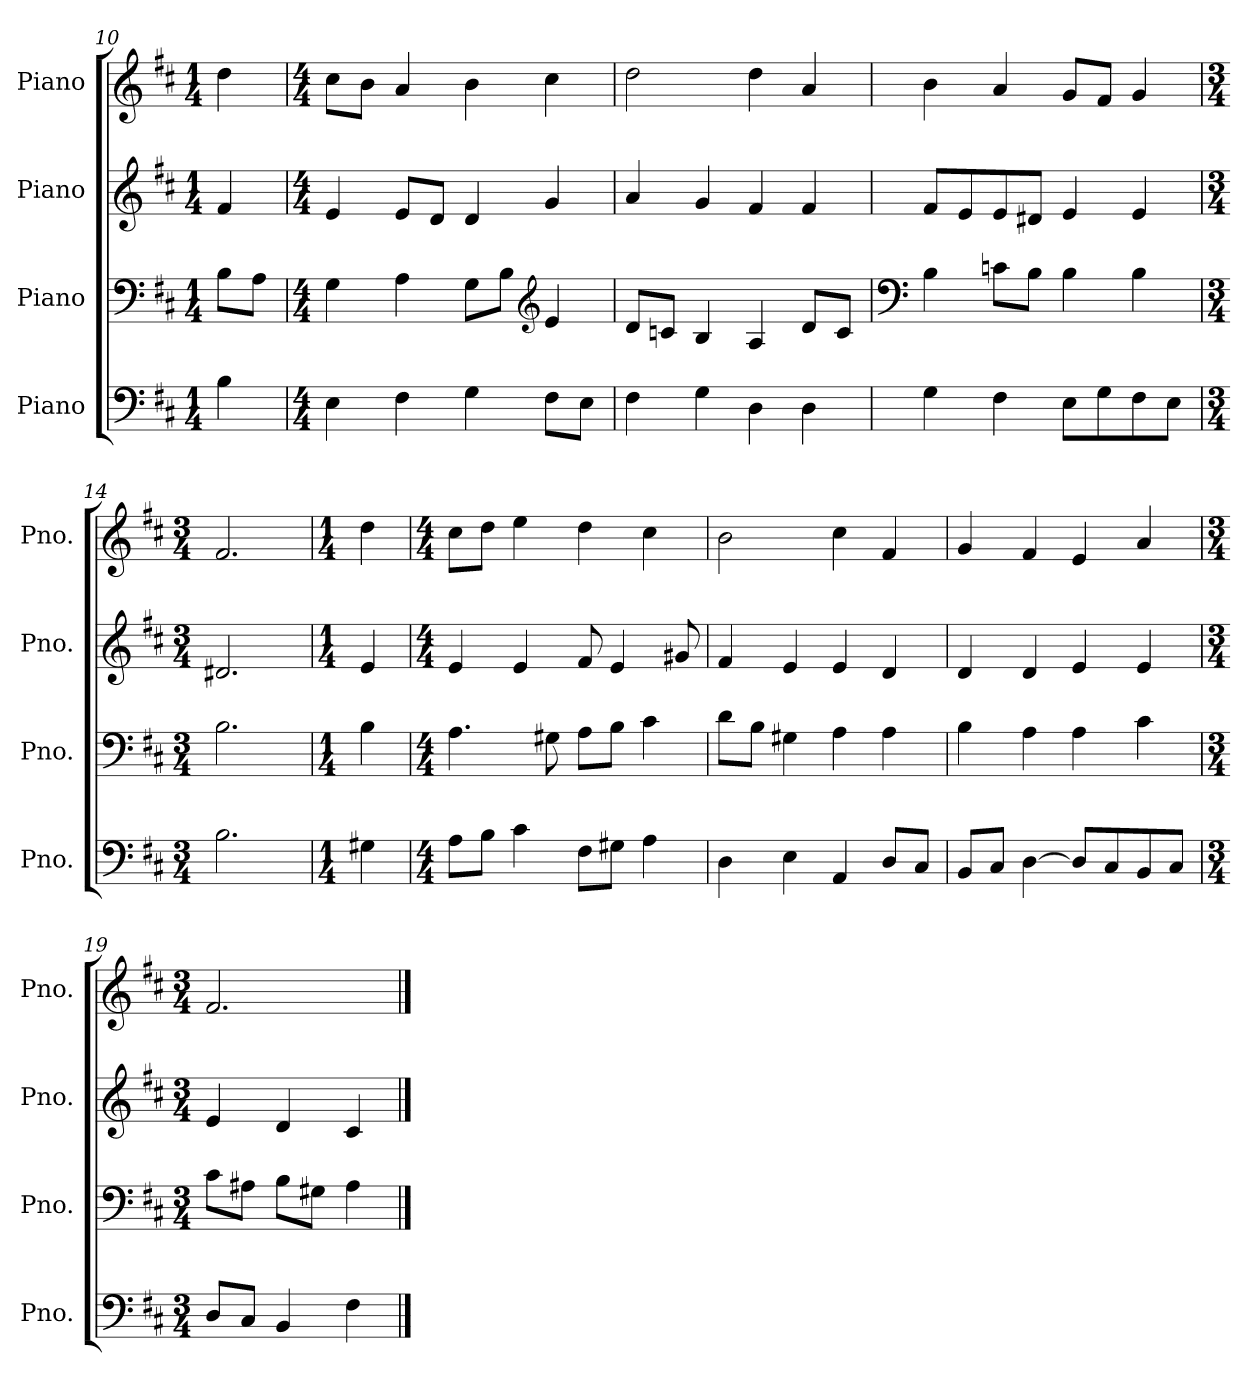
**kern	**kern	**kern	**kern
*part4	*part3	*part2	*part1
*staff4	*staff3	*staff2	*staff1
*I"Piano	*I"Piano	*I"Piano	*I"Piano
*I'Pno.	*I'Pno.	*I'Pno.	*I'Pno.
*clefF4	*clefF4	*clefG2	*clefG2
*k[f#c#]	*k[f#c#]	*k[f#c#]	*k[f#c#]
*M1/4	*M1/4	*M1/4	*M1/4
=10	=10	=10	=10
4B\	8B\L	4f#/	4dd\
.	8A\J	.	.
!!LO:LB:g=z
=11	=11	=11	=11
*M4/4	*M4/4	*M4/4	*M4/4
4E\	4G\	4e/	8cc#\L
.	.	.	8b\J
4F#\	4A\	8e/L	4a/
.	.	8d/J	.
4G\	8G\L	4d/	4b\
.	8B\J	.	.
*	*clefG2	*	*
8F#\L	4e/	4g/	4cc#\
8E\J	.	.	.
=12	=12	=12	=12
4F#\	8d/L	4a/	2dd\
.	8cn/J	.	.
4G\	4B/	4g/	.
4D\	4A/	4f#/	4dd\
4D\	8d/L	4f#/	4a/
.	8c/J	.	.
=13	=13	=13	=13
*	*clefF4	*	*
4G\	4B\	8f#/L	4b\
.	.	8e/	.
4F#\	8cn\L	8e/	4a/
.	8B\J	8d#X/J	.
8E\L	4B\	4e/	8g/L
8G\	.	.	8f#/J
8F#\	4B\	4e/	4g/
8E\J	.	.	.
=14	=14	=14	=14
*M3/4	*M3/4	*M3/4	*M3/4
2.B\	2.B\	2.d#X/	2.f#/
=15	=15	=15	=15
*M1/4	*M1/4	*M1/4	*M1/4
4G#X\	4B\	4e/	4dd\
!!LO:PB:g=z
=16	=16	=16	=16
*M4/4	*M4/4	*M4/4	*M4/4
8A\L	4.A\	4e/	8cc#\L
8B\J	.	.	8dd\J
4c#\	.	4e/	4ee\
.	8G#X\	.	.
8F#\L	8A\L	8f#/	4dd\
8G#X\J	8B\J	4e/	.
4A\	4c#\	.	4cc#\
.	.	8g#X/	.
=17	=17	=17	=17
4D\	8d\L	4f#/	2b\
.	8B\J	.	.
4E\	4G#X\	4e/	.
4AA/	4A\	4e/	4cc#\
8D/L	4A\	4d/	4f#/
8C#/J	.	.	.
=18	=18	=18	=18
8BB/L	4B\	4d/	4g/
8C#/J	.	.	.
[4D\	4A\	4d/	4f#/
8D/L]	4A\	4e/	4e/
8C#/	.	.	.
8BB/	4c#\	4e/	4a/
8C#/J	.	.	.
=19	=19	=19	=19
*M3/4	*M3/4	*M3/4	*M3/4
8D/L	8c#\L	4e/	2.f#/
8C#/J	8A#X\J	.	.
4BB/	8B\L	4d/	.
.	8G#X\J	.	.
4F#\	4A#\	4c#/	.
==	==	==	==
*-	*-	*-	*-
